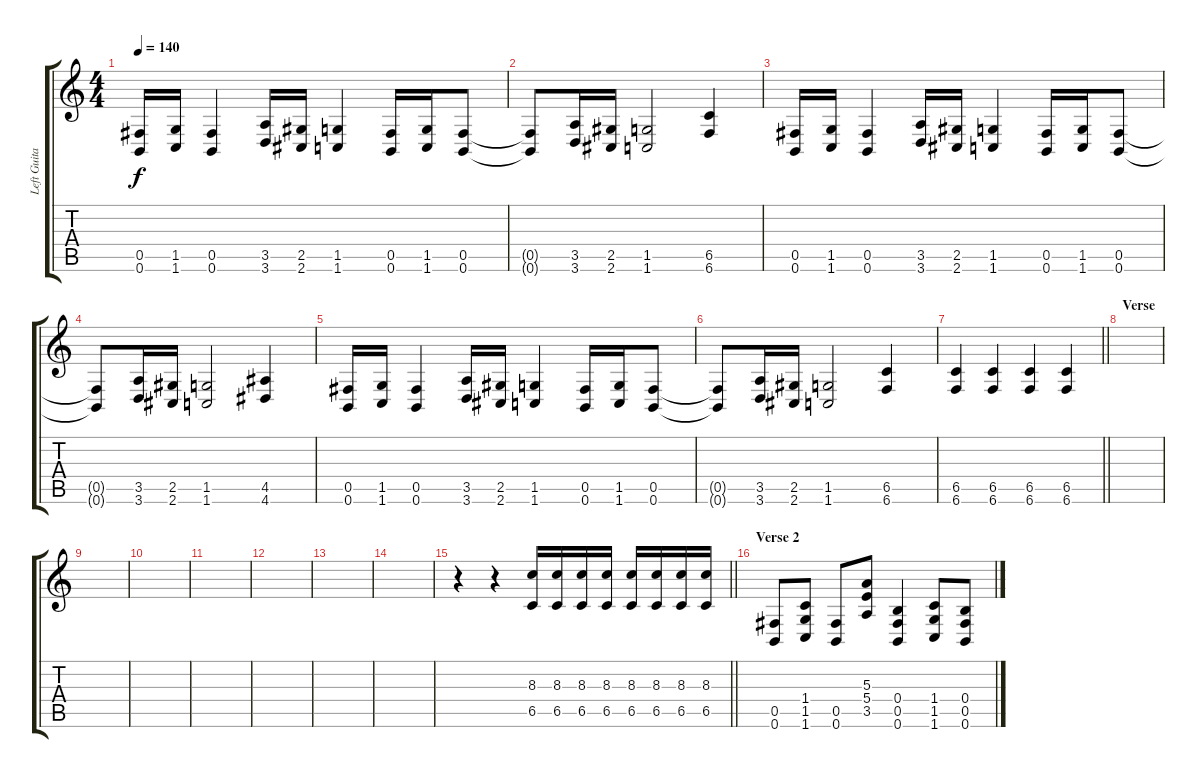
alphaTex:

\track ("Left Guitar" "Left Guita") {instrument distortionguitar}
\staff {score tabs}
\tuning (Db4 Ab3 E3 B2 Gb2 B1) {hide}
\ts (4 4)
\tempo 140
\clef g2
\ks c
(0.5 0.6).16{dy f} (1.5 1.6).16 (0.5 0.6).4 (3.5 3.6).16 (2.5 2.6).16 (1.5 1.6).4 (0.5 0.6).16 (1.5 1.6).16 (0.5 0.6).8 |
(0.5{t} 0.6{t}).8 (3.5 3.6).16 (2.5 2.6).16 (1.5 1.6).2 (6.5 6.6).4 |
(0.5 0.6).16 (1.5 1.6).16 (0.5 0.6).4 (3.5 3.6).16 (2.5 2.6).16 (1.5 1.6).4 (0.5 0.6).16 (1.5 1.6).16 (0.5 0.6).8 |
(0.5{t} 0.6{t}).8 (3.5 3.6).16 (2.5 2.6).16 (1.5 1.6).2 (4.5 4.6).4 |
(0.5 0.6).16 (1.5 1.6).16 (0.5 0.6).4 (3.5 3.6).16 (2.5 2.6).16 (1.5 1.6).4 (0.5 0.6).16 (1.5 1.6).16 (0.5 0.6).8 |
(0.5{t} 0.6{t}).8 (3.5 3.6).16 (2.5 2.6).16 (1.5 1.6).2 (6.5 6.6).4 |
\barLineRight lightlight
(6.5 6.6).4 (6.5 6.6).4 (6.5 6.6).4 (6.5 6.6).4 |
\section ("" "Verse")
|
|
|
|
|
|
|
\barLineRight lightlight
r.4 r.4 (8.3 6.5).16 (8.3 6.5).16 (8.3 6.5).16 (8.3 6.5).16 (8.3 6.5).16 (8.3 6.5).16 (8.3 6.5).16 (8.3 6.5).16 |
\section ("" "Verse 2")
(0.5 0.6).8 (1.4 1.5 1.6).8 (0.5 0.6).8 (5.3 5.4 3.5).8 (0.4 0.5 0.6).4 (1.4 1.5 1.6).8 (0.4 0.5 0.6).8
